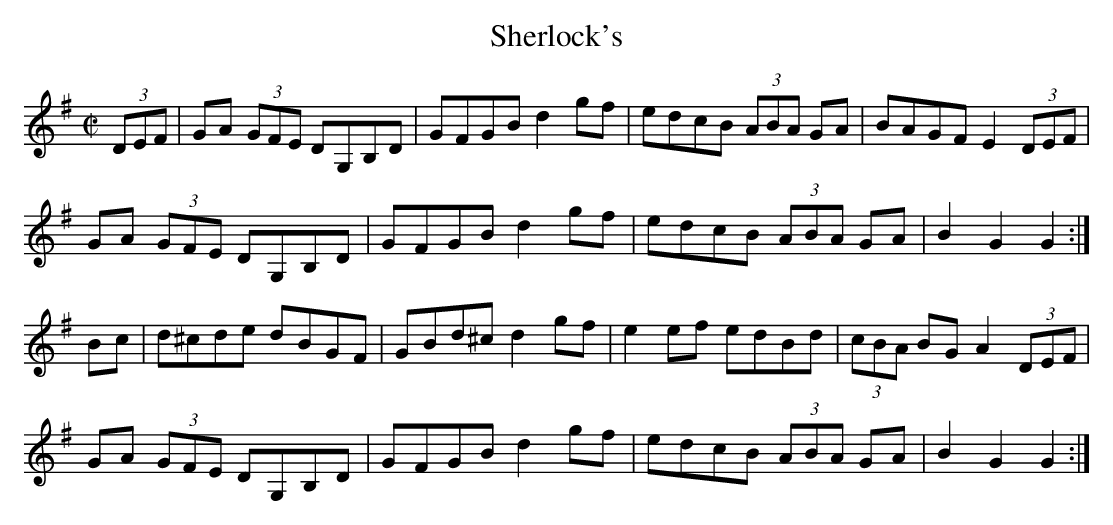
X:1
T:Sherlock's
M:C|
L:1/8
K:G Major
(3DEF|GA (3GFE DG,B,D|GFGB d2gf|edcB (3ABA GA|BAGF E2(3DEF|!
GA (3GFE DG,B,D|GFGB d2gf|edcB (3ABA GA|B2G2 G2:|!
Bc|d^cde dBGF|GBd^c d2gf|e2ef edBd|(3cBA BG A2 (3DEF|!
GA (3GFE DG,B,D|GFGB d2gf|edcB (3ABA GA|B2G2 G2:|!
